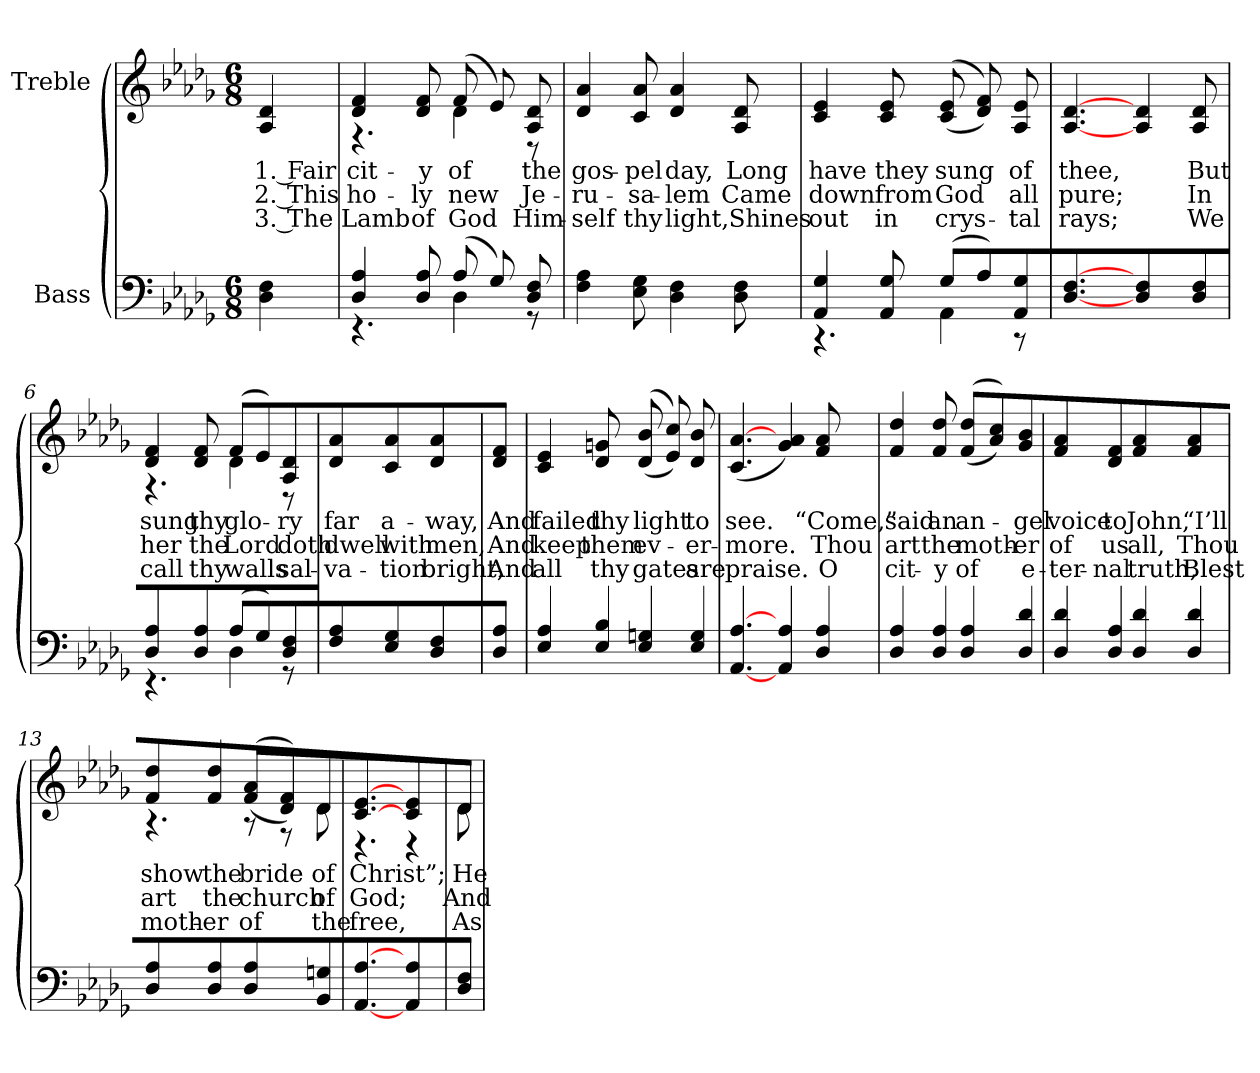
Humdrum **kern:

**kern	**kern	**text	**text	**text
*part2	*part1	*part1	*part1	*part1
*staff2	*staff1	*staff1	*staff1	*staff1
*I"Bass	*I"Treble	*	*	*
*clefF4	*clefG2	*	*	*
*k[b-e-a-d-g-]	*k[b-e-a-d-g-]	*	*	*
*D-:	*D-:	*	*	*
*M6/8	*M6/8	*	*	*
*MM75	*MM75	*	*	*
=1	=1	=1	=1	=1
8D- 8FJ	8A- 8d-J	-1. Fair	-2. This	-3. The
=2	=2	=2	=2	=2
*^	*^	*	*	*
4D- 4A-	4.r	4d- 4f	4.r	-cit-	-ho-	-Lamb
8D- 8A-	.	8d- 8f	.	-y	-ly	-of
(8A-L	4D-	(8fL	4d-	-of	-new	-God
8G-)	.	8e-)	.	.	.	.
8D- 8F	8r	8A- 8d-	8r	-the	-Je-	-Him-
*v	*v	*	*	*	*	*
*	*v	*v	*	*	*
=3	=3	=3	=3	=3
4F 4A-	4d- 4a-	-gos-	-ru-	-self
8E- 8G-	8c 8a-	-pel	-sa-	-thy
4D- 4F	4d- 4a-	-day,	-lem	-light,
8D- 8F	8A- 8d-	-Long	-Came	-Shines
=4	=4	=4	=4	=4
*^	*	*	*	*
4AA- 4G-	4.r	4c 4e-	-have	-down	-out
8AA- 8G-	.	8c 8e-	-they	-from	-in
(8G-L	4AA-	((8c 8e-L	-sung	-God	-crys-
8A-)	.	8d- 8f))	.	.	.
8AA- 8G-	8r	8A- 8e-	-of	-all	-tal
*v	*v	*	*	*	*
=5	=5	=5	=5	=5
[4.D- [4.F	[4.A- [4.d-	-thee,	-pure;	-rays;
4D- 4F	4A- 4d-	.	.	.
8D- 8F	8A- 8d-	-But	-In	-We
=6	=6	=6	=6	=6
*^	*^	*	*	*
4D- 4A-	4.r	4d- 4f	4.r	-sung	-her	-call
8D- 8A-	.	8d- 8f	.	-thy	-the	-thy
(8A-L	4D-	(8fL	4d-	-glo-	-Lord	-walls
8G-)	.	8e-)	.	.	.	.
8D- 8F	8r	8A- 8d-	8r	-ry	-doth	-sal-
*v	*v	*	*	*	*	*
*	*v	*v	*	*	*
=7	=7	=7	=7	=7
4F 4A-	4d- 4a-	-far	-dwell	-va-
8E- 8G-	8c 8a-	-a-	-with	-tion
4D- 4F	4d- 4a-	-way,	-men,	-bright,
=8	=8	=8	=8	=8
8D- 8A-J	8d- 8fJ	-And	-And	-And
=9	=9	=9	=9	=9
4E- 4A-	4c 4e-	-failed	-keep	-all
8E- 8B-	8d- 8g	-thy	-them	-thy
4E- 4G	((8d- 8b-L	-light	-ev-	-gates
.	8e- 8cc))	.	.	.
8E- 8G	8d- 8b-	-to	-er-	-are
=10	=10	=10	=10	=10
[4.AA- [4.A-	(4.c [4.a-	-see.	-more.	-praise.
4AA- 4A-	4g- 4a-)	.	.	.
8D- 8A-	8f 8a-	-“Come,”	-Thou	-O
=11	=11	=11	=11	=11
4D- 4A-	4f 4dd-	-said	-art	-cit-
8D- 8A-	8f 8dd-	-an	-the	-y
4D- 4A-	((8f 8dd-L	-an-	-moth-	-of
.	8a- 8cc))	.	.	.
8D- 8d-	8g- 8b-	-gel	-er	-e-
=12	=12	=12	=12	=12
4D- 4d-	4f 4a-	-voice	-of	-ter-
8D- 8A-	8d- 8f	-to	-us	-nal
4D- 4d-	4f 4a-	-John,	-all,	-truth,
8D- 8d-	8f 8a-	-“I’ll	-Thou	-Blest
=13	=13	=13	=13	=13
*	*^	*	*	*
4D- 4A-	4f 4dd-	4.r	-show	-art	-moth-
8D- 8A-	8f 8dd-	.	-the	-the	-er
4D- 4A-	((8f 8a-L	8r	-bride	-church	-of
.	8d- 8f))	8r	.	.	.
8BB- 8G	8d-	8d-	-of	-of	-the
=14	=14	=14	=14	=14	=14
[4.AA- [4.A-	[4.c [4.e-	4.r	-Christ”;	-God;	-free,
4AA- 4A-	4c 4e-	4r	.	.	.
=15	=15	=15	=15	=15	=15
8D- 8FJ	8d-J	8d-J	-He	-And	-As
*	*v	*v	*	*	*
=	=	=	=	=
*-	*-	*-	*-	*-
